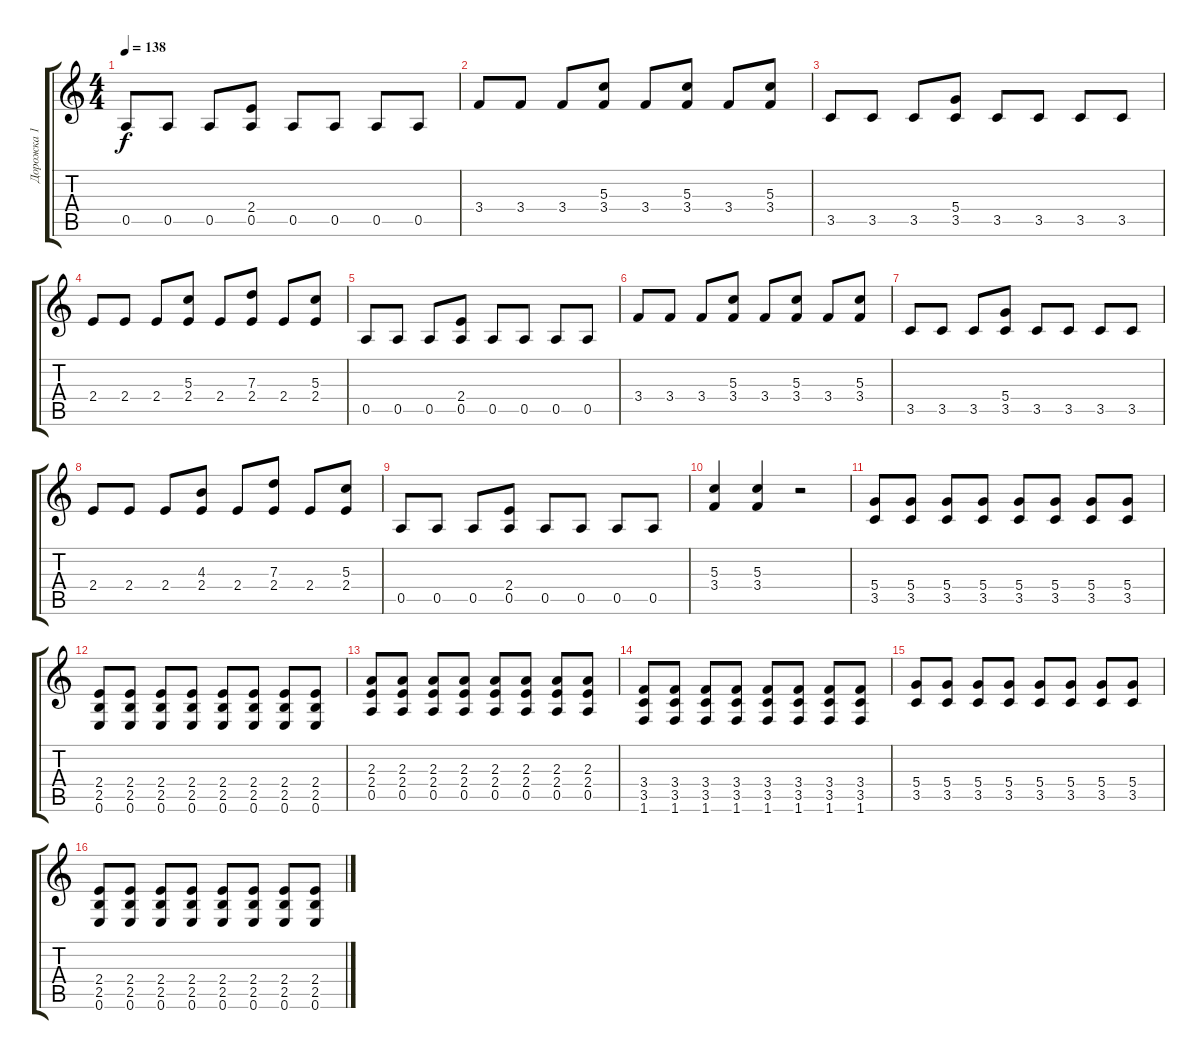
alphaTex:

\track ("Дорожка 1" "Дорожка 1") {instrument distortionguitar}
\staff {score tabs}
\tuning (E4 B3 G3 D3 A2 E2) {hide}
\ts (4 4)
\tempo 138
\clef g2
\ks c
0.5.8{dy f} 0.5.8 0.5.8 (2.4 0.5).8 0.5.8 0.5.8 0.5.8 0.5.8 |
3.4.8 3.4.8 3.4.8 (5.3 3.4).8 3.4.8 (5.3 3.4).8 3.4.8 (5.3 3.4).8 |
3.5.8 3.5.8 3.5.8 (5.4 3.5).8 3.5.8 3.5.8 3.5.8 3.5.8 |
2.4.8 2.4.8 2.4.8 (5.3 2.4).8 2.4.8 (7.3 2.4).8 2.4.8 (5.3 2.4).8 |
0.5.8 0.5.8 0.5.8 (2.4 0.5).8 0.5.8 0.5.8 0.5.8 0.5.8 |
3.4.8 3.4.8 3.4.8 (5.3 3.4).8 3.4.8 (5.3 3.4).8 3.4.8 (5.3 3.4).8 |
3.5.8 3.5.8 3.5.8 (5.4 3.5).8 3.5.8 3.5.8 3.5.8 3.5.8 |
2.4.8 2.4.8 2.4.8 (4.3 2.4).8 2.4.8 (7.3 2.4).8 2.4.8 (5.3 2.4).8 |
0.5.8 0.5.8 0.5.8 (2.4 0.5).8 0.5.8 0.5.8 0.5.8 0.5.8 |
(5.3 3.4).4 (5.3 3.4).4 r.2 |
(5.4 3.5).8 (5.4 3.5).8 (5.4 3.5).8 (5.4 3.5).8 (5.4 3.5).8 (5.4 3.5).8 (5.4 3.5).8 (5.4 3.5).8 |
(2.4 2.5 0.6).8 (2.4 2.5 0.6).8 (2.4 2.5 0.6).8 (2.4 2.5 0.6).8 (2.4 2.5 0.6).8 (2.4 2.5 0.6).8 (2.4 2.5 0.6).8 (2.4 2.5 0.6).8 |
(2.3 2.4 0.5).8 (2.3 2.4 0.5).8 (2.3 2.4 0.5).8 (2.3 2.4 0.5).8 (2.3 2.4 0.5).8 (2.3 2.4 0.5).8 (2.3 2.4 0.5).8 (2.3 2.4 0.5).8 |
(3.4 3.5 1.6).8 (3.4 3.5 1.6).8 (3.4 3.5 1.6).8 (3.4 3.5 1.6).8 (3.4 3.5 1.6).8 (3.4 3.5 1.6).8 (3.4 3.5 1.6).8 (3.4 3.5 1.6).8 |
(5.4 3.5).8 (5.4 3.5).8 (5.4 3.5).8 (5.4 3.5).8 (5.4 3.5).8 (5.4 3.5).8 (5.4 3.5).8 (5.4 3.5).8 |
(2.4 2.5 0.6).8 (2.4 2.5 0.6).8 (2.4 2.5 0.6).8 (2.4 2.5 0.6).8 (2.4 2.5 0.6).8 (2.4 2.5 0.6).8 (2.4 2.5 0.6).8 (2.4 2.5 0.6).8
